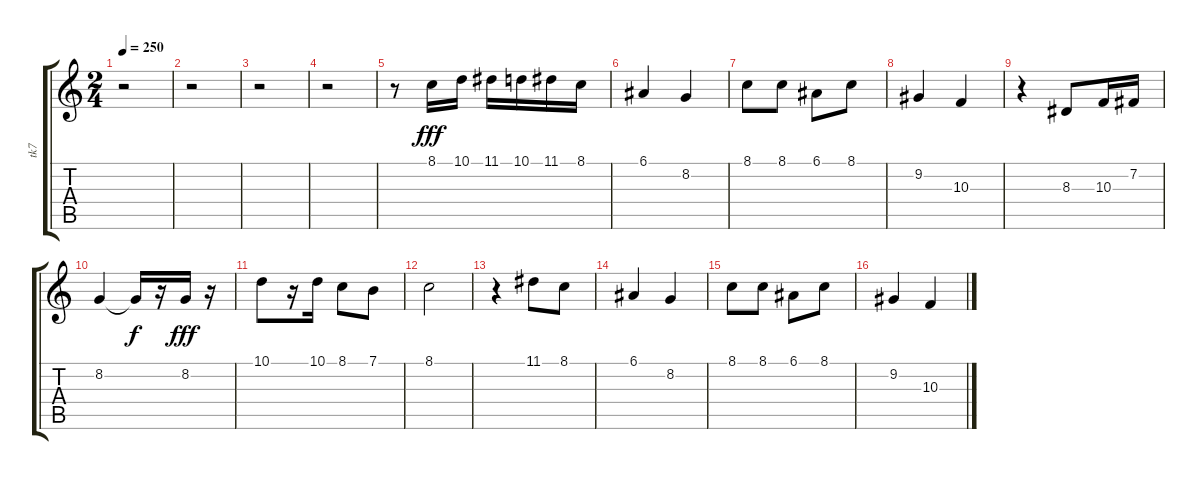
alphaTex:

\track ("tk7" "tk7") {instrument accordion}
\staff {score tabs}
\tuning (E4 B3 G3 D3 A2 E2) {hide}
\ts (2 4)
\tempo 250
\clef g2
\ks c
r.2{dy fff} |
r.2 |
r.2 |
r.2 |
r.8 8.1.16 10.1.16 11.1.16 10.1.16 11.1.16 8.1.16 |
6.1.4 8.2.4 |
8.1.8 8.1.8 6.1.8 8.1.8 |
9.2.4 10.3.4 |
r.4 8.3.8 10.3.16 7.2.16 |
8.2.4 8.2{t}.16{dy f} r.16 8.2.16{dy fff} r.16 |
10.1.8 r.16 10.1.16 8.1.8 7.1.8 |
8.1.2 |
r.4 11.1.8 8.1.8 |
6.1.4 8.2.4 |
8.1.8 8.1.8 6.1.8 8.1.8 |
9.2.4 10.3.4
